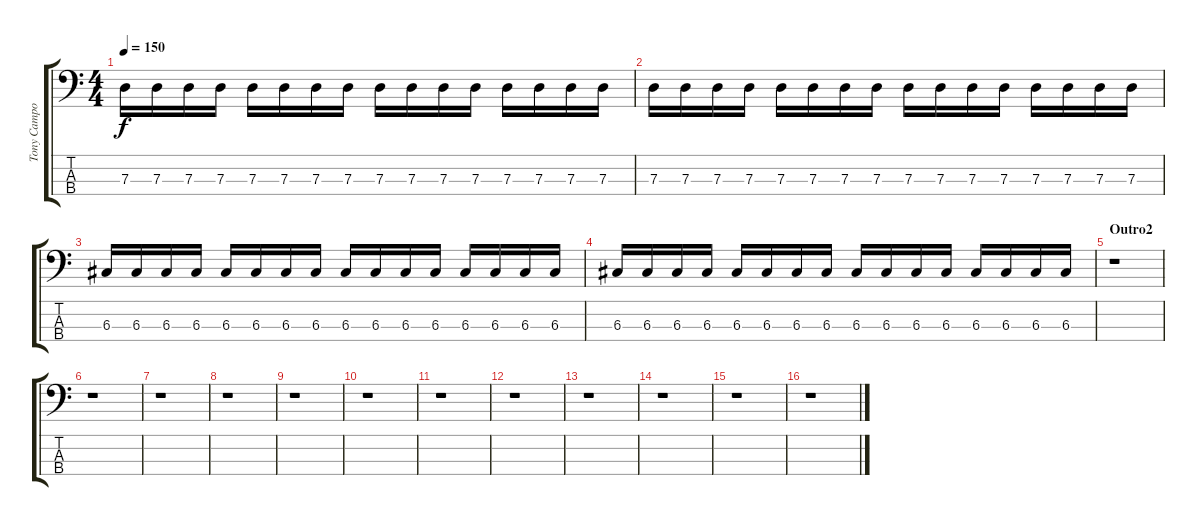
\track ("Tony Campos" "Tony Campo") {instrument electricbasspick}
\staff {score tabs}
\tuning (F2 C2 G1 C1) {hide}
\ts (4 4)
\tempo 150
\clef f4
\ks c
7.3.16{dy f} 7.3.16 7.3.16 7.3.16 7.3.16 7.3.16 7.3.16 7.3.16 7.3.16 7.3.16 7.3.16 7.3.16 7.3.16 7.3.16 7.3.16 7.3.16 |
7.3.16 7.3.16 7.3.16 7.3.16 7.3.16 7.3.16 7.3.16 7.3.16 7.3.16 7.3.16 7.3.16 7.3.16 7.3.16 7.3.16 7.3.16 7.3.16 |
6.3.16 6.3.16 6.3.16 6.3.16 6.3.16 6.3.16 6.3.16 6.3.16 6.3.16 6.3.16 6.3.16 6.3.16 6.3.16 6.3.16 6.3.16 6.3.16 |
6.3.16 6.3.16 6.3.16 6.3.16 6.3.16 6.3.16 6.3.16 6.3.16 6.3.16 6.3.16 6.3.16 6.3.16 6.3.16 6.3.16 6.3.16 6.3.16 |
\section ("" "Outro2")
r.1 |
r.1 |
r.1 |
r.1 |
r.1 |
r.1 |
r.1 |
r.1 |
r.1 |
r.1 |
r.1 |
r.1
